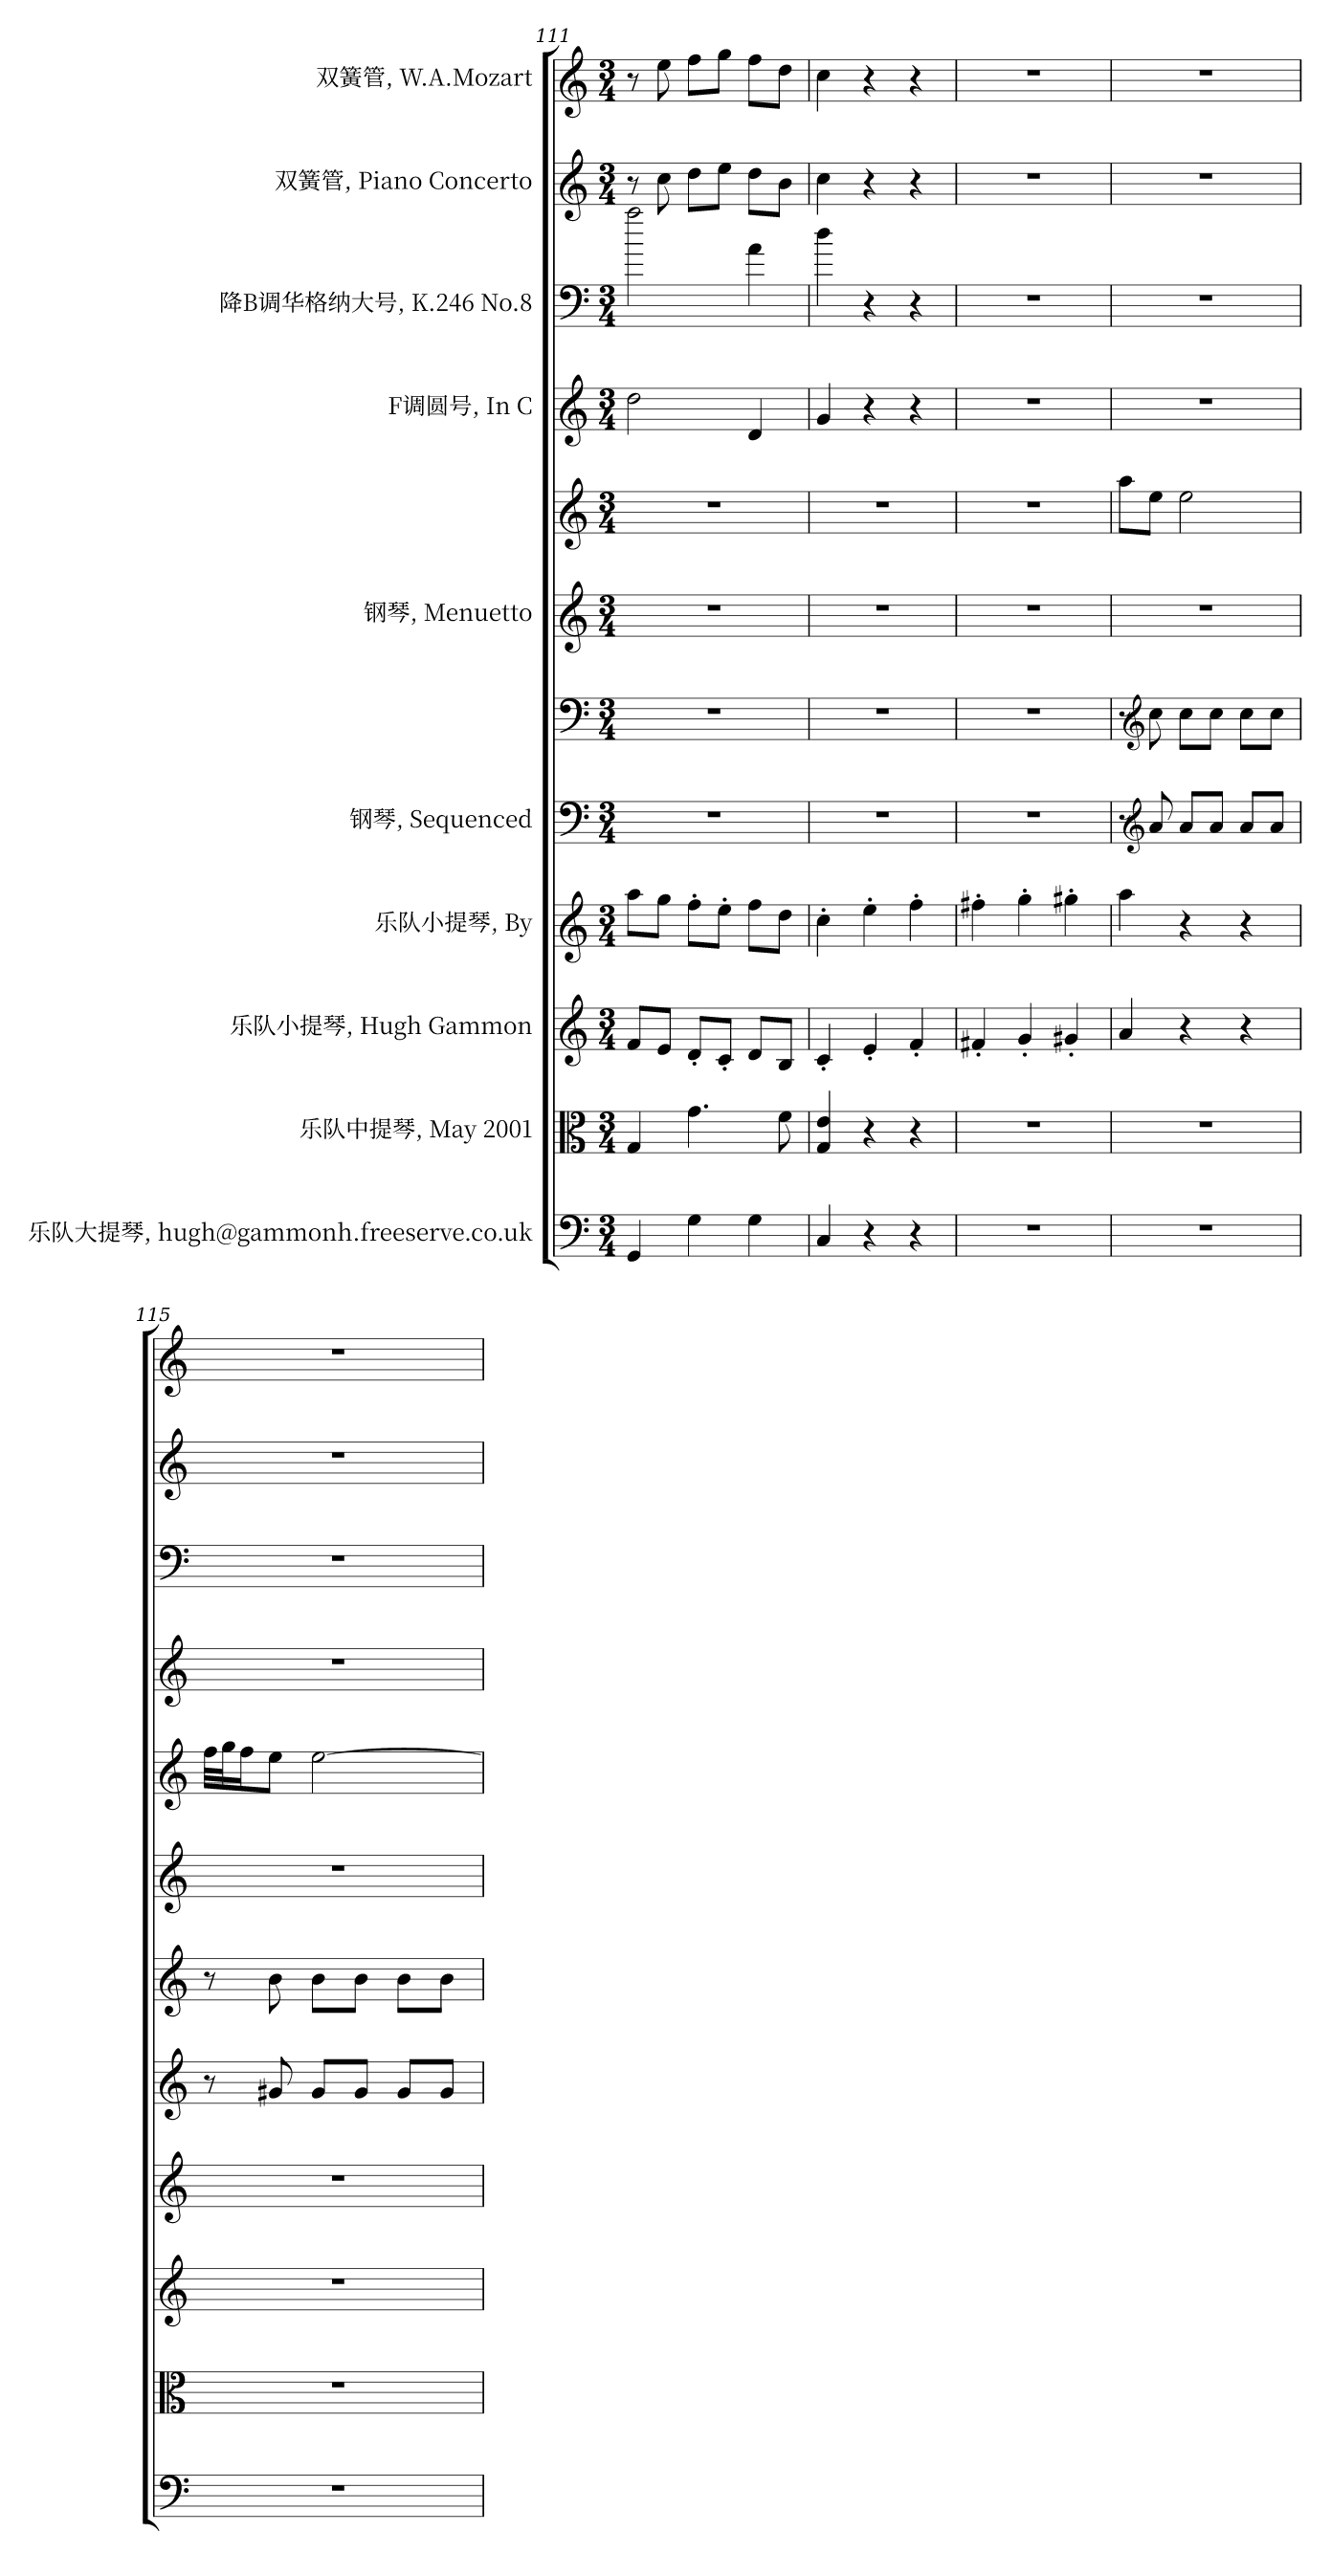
**kern	**kern	**kern	**kern	**kern	**kern	**kern	**kern	**kern	**kern	**kern	**kern
*part10	*part9	*part8	*part7	*part6	*part6	*part5	*part5	*part4	*part3	*part2	*part1
*staff12	*staff11	*staff10	*staff9	*staff8	*staff7	*staff6	*staff5	*staff4	*staff3	*staff2	*staff1
*I"乐队大提琴, hugh@gammonh.freeserve.co.uk	*I"乐队中提琴, May 2001	*I"乐队小提琴, Hugh Gammon	*I"乐队小提琴,         By	*I"钢琴, Sequenced	*	*I"钢琴, Menuetto	*	*I"F调圆号, In C	*I"降B调华格纳大号, K.246 No.8	*I"双簧管, Piano Concerto	*I"双簧管, W.A.Mozart
*clefF4	*clefC3	*clefG2	*clefG2	*clefF4	*clefF4	*clefG2	*clefG2	*clefG2	*clefF4	*clefG2	*clefG2
*	*	*	*	*	*	*	*	*ITrd4c7	*ITrd1c2	*	*
*k[]	*k[]	*k[]	*k[]	*k[]	*k[]	*k[]	*k[]	*k[b-]	*k[b-e-]	*k[]	*k[]
*M3/4	*M3/4	*M3/4	*M3/4	*M3/4	*M3/4	*M3/4	*M3/4	*M3/4	*M3/4	*M3/4	*M3/4
=111	=111	=111	=111	=111	=111	=111	=111	=111	=111	=111	=111
4GG/	4G/	8f/L	8aa\L	2.r	2.r	2.r	2.r	2g\	2gg\	8r	8r
.	.	8e/J	8gg\J	.	.	.	.	.	.	8cc\	8ee\
4G\	4.g\	8d'/L	8ff'\L	.	.	.	.	.	.	8dd\L	8ff\L
.	.	8c'/J	8ee'\J	.	.	.	.	.	.	8ee\J	8gg\J
4G\	.	8d/L	8ff\L	.	.	.	.	4G/	4g\	8dd\L	8ff\L
.	8f\	8B/J	8dd\J	.	.	.	.	.	.	8b\J	8dd\J
!!LO:PB:g=z
=112	=112	=112	=112	=112	=112	=112	=112	=112	=112	=112	=112
4C/	4G/ 4e/	4c'/	4cc'\	2.r	2.r	2.r	2.r	4c/	4cc\	4cc\	4cc\
4r	4r	4e'/	4ee'\	.	.	.	.	4r	4r	4r	4r
4r	4r	4f'/	4ff'\	.	.	.	.	4r	4r	4r	4r
=113	=113	=113	=113	=113	=113	=113	=113	=113	=113	=113	=113
2.r	2.r	4f#X'/	4ff#X'\	2.r	2.r	2.r	2.r	2.r	2.r	2.r	2.r
.	.	4g'/	4gg'\	.	.	.	.	.	.	.	.
.	.	4g#X'/	4gg#X'\	.	.	.	.	.	.	.	.
=114	=114	=114	=114	=114	=114	=114	=114	=114	=114	=114	=114
2.r	2.r	4a/	4aa\	8r	8r	2.r	8aa\L	2.r	2.r	2.r	2.r
*	*	*	*	*clefG2	*clefG2	*	*	*	*	*	*
.	.	.	.	8a/	8cc\	.	8ee\J	.	.	.	.
.	.	4r	4r	8a/L	8cc\L	.	2ee\	.	.	.	.
.	.	.	.	8a/J	8cc\J	.	.	.	.	.	.
.	.	4r	4r	8a/L	8cc\L	.	.	.	.	.	.
.	.	.	.	8a/J	8cc\J	.	.	.	.	.	.
=115	=115	=115	=115	=115	=115	=115	=115	=115	=115	=115	=115
2.r	2.r	2.r	2.r	8r	8r	2.r	32ff\LLL	2.r	2.r	2.r	2.r
.	.	.	.	.	.	.	32gg\J	.	.	.	.
.	.	.	.	.	.	.	16ff\J	.	.	.	.
.	.	.	.	8g#X/	8b\	.	8ee\J	.	.	.	.
.	.	.	.	8g#/L	8b\L	.	[2ee\	.	.	.	.
.	.	.	.	8g#/J	8b\J	.	.	.	.	.	.
.	.	.	.	8g#/L	8b\L	.	.	.	.	.	.
.	.	.	.	8g#/J	8b\J	.	.	.	.	.	.
=	=	=	=	=	=	=	=	=	=	=	=
*-	*-	*-	*-	*-	*-	*-	*-	*-	*-	*-	*-
